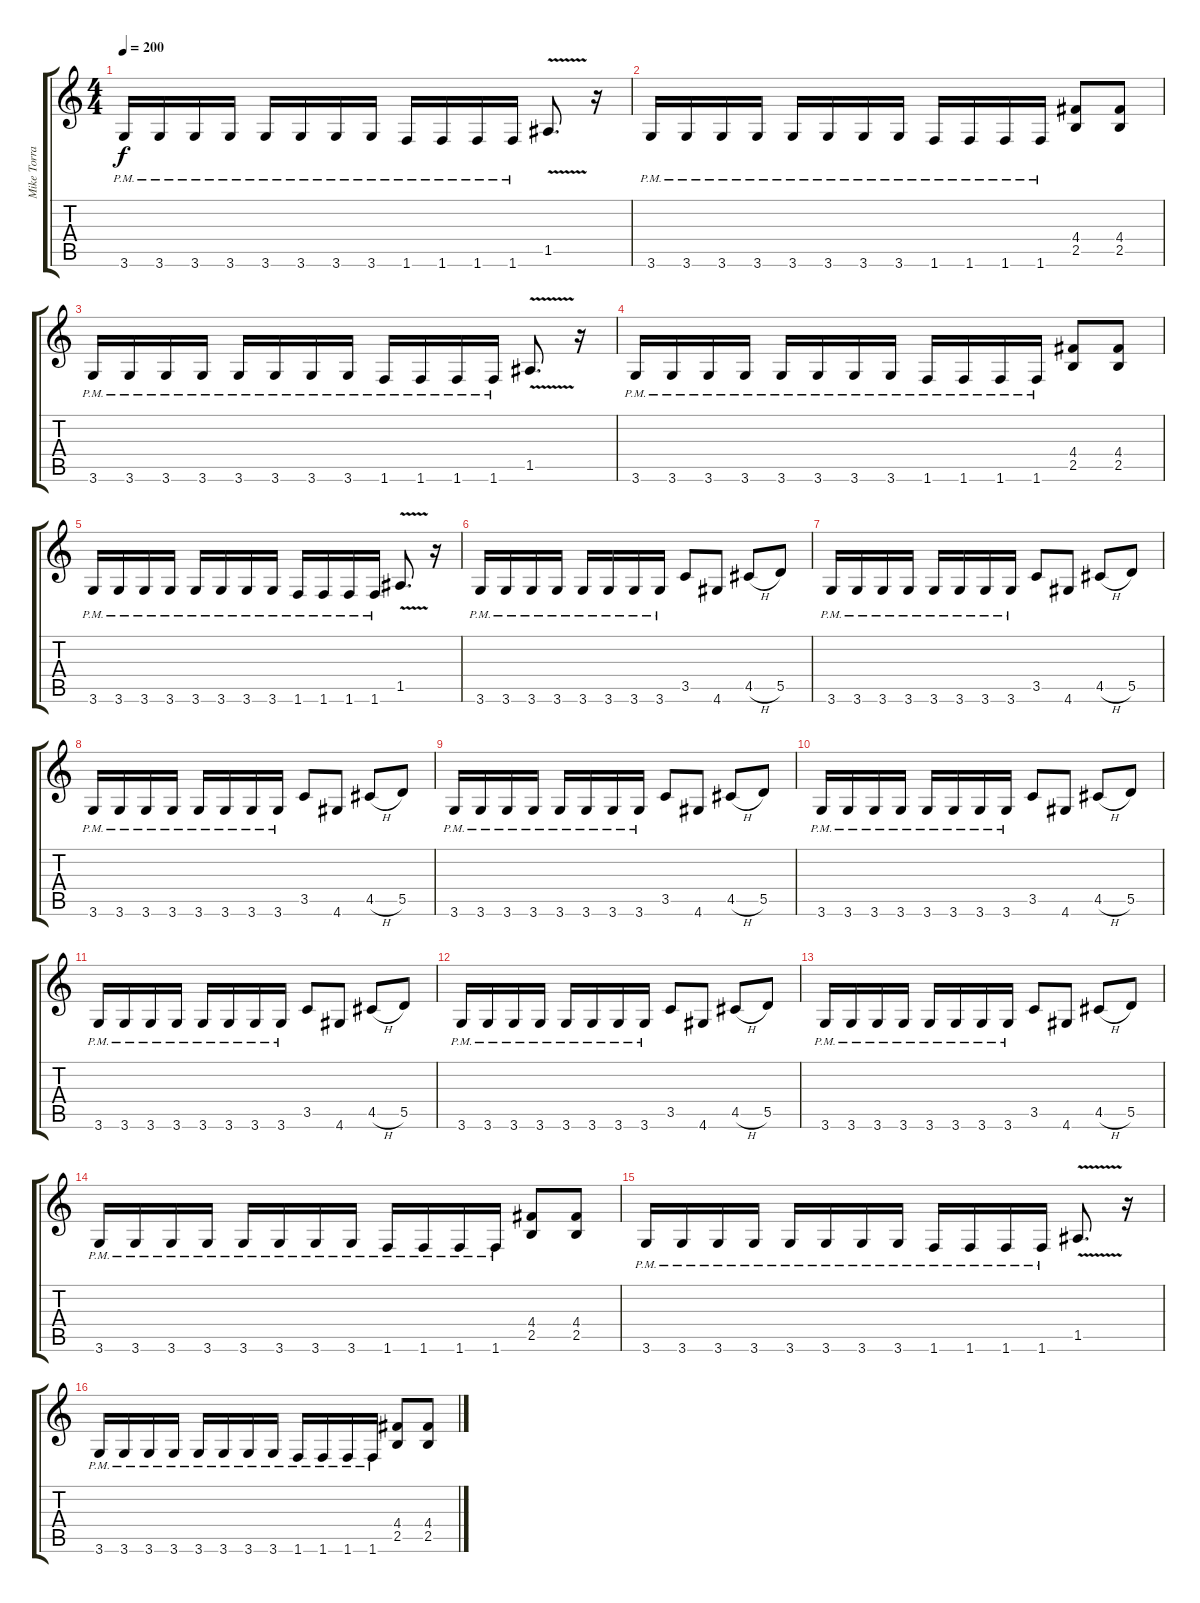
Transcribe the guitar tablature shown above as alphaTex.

\track ("Mike Torrao" "Mike Torra") {instrument distortionguitar}
\staff {score tabs}
\tuning (E4 B3 G3 D3 A2 E2) {hide}
\ts (4 4)
\tempo 200
\clef g2
\ks c
3.6{pm}.16{dy f} 3.6{pm}.16 3.6{pm}.16 3.6{pm}.16 3.6{pm}.16 3.6{pm}.16 3.6{pm}.16 3.6{pm}.16 1.6{pm}.16 1.6{pm}.16 1.6{pm}.16 1.6{pm}.16 1.5{v}.8{d} r.16 |
3.6{pm}.16 3.6{pm}.16 3.6{pm}.16 3.6{pm}.16 3.6{pm}.16 3.6{pm}.16 3.6{pm}.16 3.6{pm}.16 1.6{pm}.16 1.6{pm}.16 1.6{pm}.16 1.6{pm}.16 (4.4 2.5).8 (4.4 2.5).8 |
3.6{pm}.16 3.6{pm}.16 3.6{pm}.16 3.6{pm}.16 3.6{pm}.16 3.6{pm}.16 3.6{pm}.16 3.6{pm}.16 1.6{pm}.16 1.6{pm}.16 1.6{pm}.16 1.6{pm}.16 1.5{v}.8{d} r.16 |
3.6{pm}.16 3.6{pm}.16 3.6{pm}.16 3.6{pm}.16 3.6{pm}.16 3.6{pm}.16 3.6{pm}.16 3.6{pm}.16 1.6{pm}.16 1.6{pm}.16 1.6{pm}.16 1.6{pm}.16 (4.4 2.5).8 (4.4 2.5).8 |
3.6{pm}.16 3.6{pm}.16 3.6{pm}.16 3.6{pm}.16 3.6{pm}.16 3.6{pm}.16 3.6{pm}.16 3.6{pm}.16 1.6{pm}.16 1.6{pm}.16 1.6{pm}.16 1.6{pm}.16 1.5{v}.8{d} r.16 |
3.6{pm}.16 3.6{pm}.16 3.6{pm}.16 3.6{pm}.16 3.6{pm}.16 3.6{pm}.16 3.6{pm}.16 3.6{pm}.16 3.5.8 4.6.8 4.5{h}.8 5.5.8 |
3.6{pm}.16 3.6{pm}.16 3.6{pm}.16 3.6{pm}.16 3.6{pm}.16 3.6{pm}.16 3.6{pm}.16 3.6{pm}.16 3.5.8 4.6.8 4.5{h}.8 5.5.8 |
3.6{pm}.16 3.6{pm}.16 3.6{pm}.16 3.6{pm}.16 3.6{pm}.16 3.6{pm}.16 3.6{pm}.16 3.6{pm}.16 3.5.8 4.6.8 4.5{h}.8 5.5.8 |
3.6{pm}.16 3.6{pm}.16 3.6{pm}.16 3.6{pm}.16 3.6{pm}.16 3.6{pm}.16 3.6{pm}.16 3.6{pm}.16 3.5.8 4.6.8 4.5{h}.8 5.5.8 |
3.6{pm}.16 3.6{pm}.16 3.6{pm}.16 3.6{pm}.16 3.6{pm}.16 3.6{pm}.16 3.6{pm}.16 3.6{pm}.16 3.5.8 4.6.8 4.5{h}.8 5.5.8 |
3.6{pm}.16 3.6{pm}.16 3.6{pm}.16 3.6{pm}.16 3.6{pm}.16 3.6{pm}.16 3.6{pm}.16 3.6{pm}.16 3.5.8 4.6.8 4.5{h}.8 5.5.8 |
3.6{pm}.16 3.6{pm}.16 3.6{pm}.16 3.6{pm}.16 3.6{pm}.16 3.6{pm}.16 3.6{pm}.16 3.6{pm}.16 3.5.8 4.6.8 4.5{h}.8 5.5.8 |
3.6{pm}.16 3.6{pm}.16 3.6{pm}.16 3.6{pm}.16 3.6{pm}.16 3.6{pm}.16 3.6{pm}.16 3.6{pm}.16 3.5.8 4.6.8 4.5{h}.8 5.5.8 |
3.6{pm}.16 3.6{pm}.16 3.6{pm}.16 3.6{pm}.16 3.6{pm}.16 3.6{pm}.16 3.6{pm}.16 3.6{pm}.16 1.6{pm}.16 1.6{pm}.16 1.6{pm}.16 1.6{pm}.16 (4.4 2.5).8 (4.4 2.5).8 |
3.6{pm}.16 3.6{pm}.16 3.6{pm}.16 3.6{pm}.16 3.6{pm}.16 3.6{pm}.16 3.6{pm}.16 3.6{pm}.16 1.6{pm}.16 1.6{pm}.16 1.6{pm}.16 1.6{pm}.16 1.5{v}.8{d} r.16 |
3.6{pm}.16 3.6{pm}.16 3.6{pm}.16 3.6{pm}.16 3.6{pm}.16 3.6{pm}.16 3.6{pm}.16 3.6{pm}.16 1.6{pm}.16 1.6{pm}.16 1.6{pm}.16 1.6{pm}.16 (4.4 2.5).8 (4.4 2.5).8
